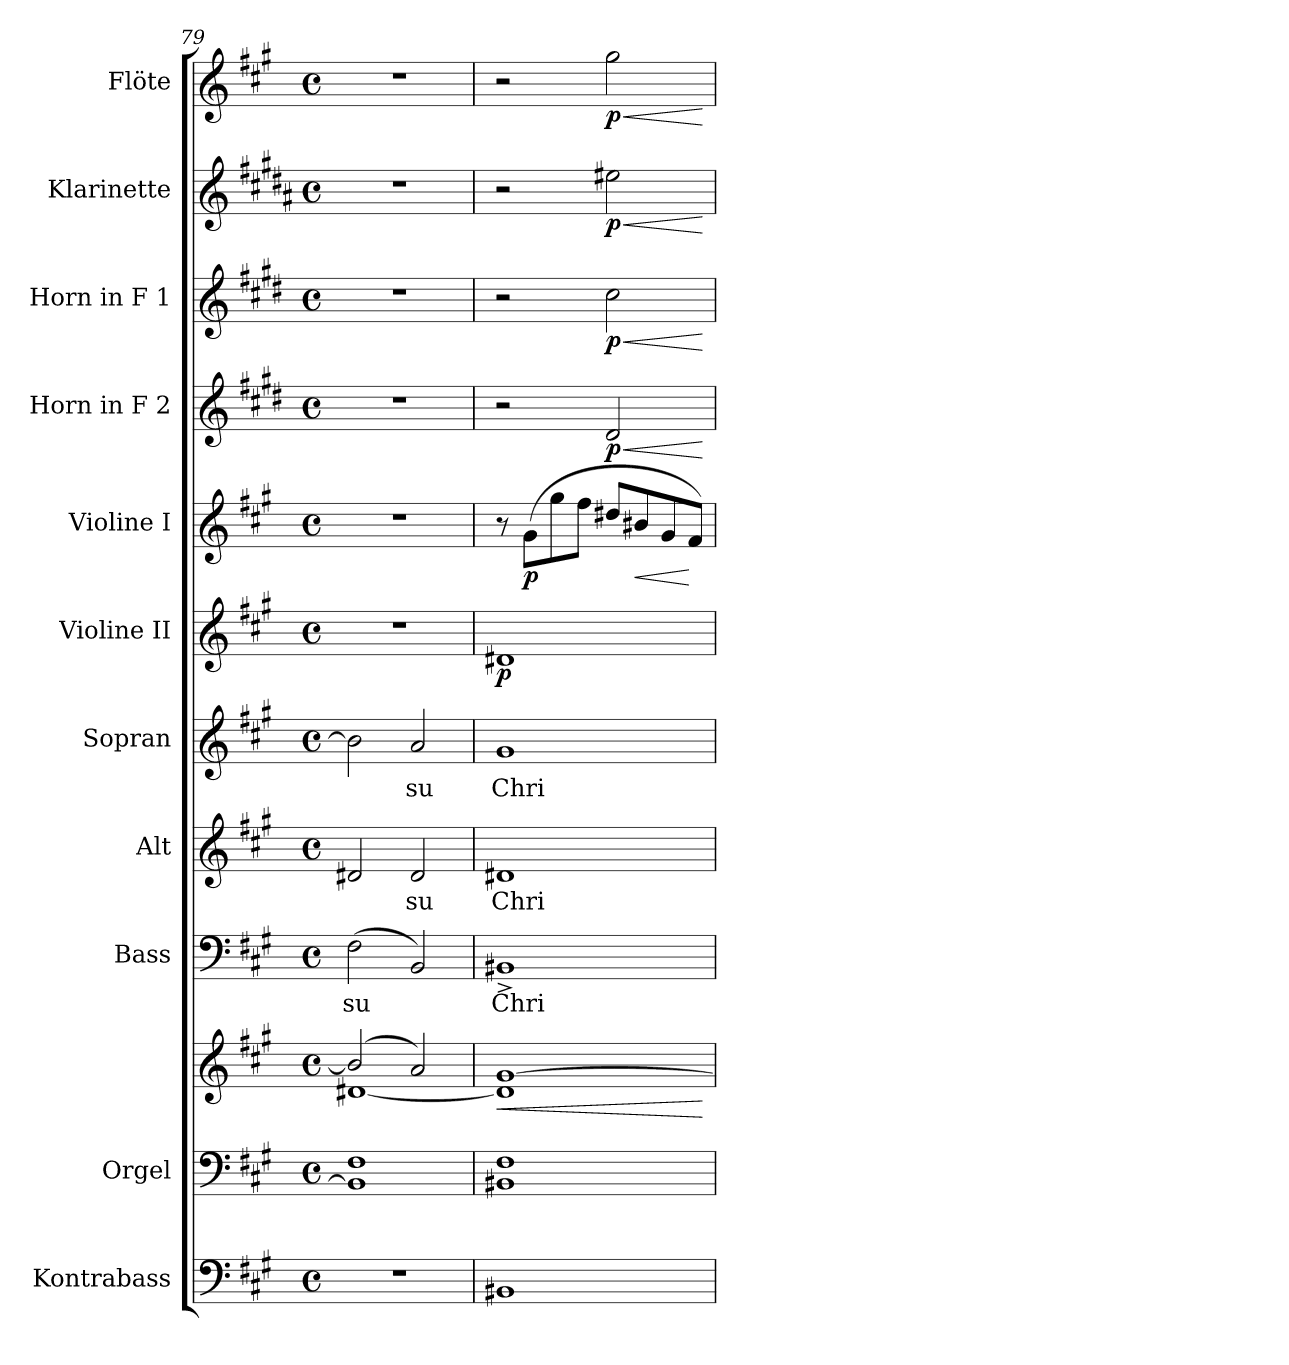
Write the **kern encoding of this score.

**kern	**kern	**kern	**dynam	**kern	**text	**kern	**text	**kern	**text	**kern	**dynam	**kern	**dynam	**kern	**dynam	**kern	**dynam	**kern	**dynam	**kern	**dynam
*part11	*part10	*part10	*part10	*part9	*part9	*part8	*part8	*part7	*part7	*part6	*part6	*part5	*part5	*part4	*part4	*part3	*part3	*part2	*part2	*part1	*part1
*staff12	*staff11	*staff10	*staff10/11	*staff9	*staff9	*staff8	*staff8	*staff7	*staff7	*staff6	*staff6	*staff5	*staff5	*staff4	*staff4	*staff3	*staff3	*staff2	*staff2	*staff1	*staff1
*I"Kontrabass	*I"Orgel	*	*	*I"Bass	*	*I"Alt	*	*I"Sopran	*	*I"Violine II	*	*I"Violine I	*	*I"Horn in F 2	*	*I"Horn in F 1	*	*I"Klarinette	*	*I"Flöte	*
*I'Kb.	*I'Org.	*	*	*I'B.	*	*I'A.	*	*I'S.	*	*I'Vl. II	*	*I'Vl. I	*	*	*	*	*	*I'Kl.	*	*I'Fl.	*
*clefF4	*clefF4	*clefG2	*	*clefF4	*	*clefG2	*	*clefG2	*	*clefG2	*	*clefG2	*	*clefG2	*	*clefG2	*	*clefG2	*	*clefG2	*
*ITrd7c12	*	*	*	*	*	*	*	*	*	*	*	*	*	*ITrd4c7	*	*ITrd4c7	*	*ITrd1c2	*	*	*
*k[f#c#g#]	*k[f#c#g#]	*k[f#c#g#]	*	*k[f#c#g#]	*	*k[f#c#g#]	*	*k[f#c#g#]	*	*k[f#c#g#]	*	*k[f#c#g#]	*	*k[f#c#g#]	*	*k[f#c#g#]	*	*k[f#c#g#]	*	*k[f#c#g#]	*
*A:	*A:	*A:	*	*A:	*	*A:	*	*A:	*	*A:	*	*A:	*	*A:	*	*A:	*	*A:	*	*A:	*
*M4/4	*M4/4	*M4/4	*	*M4/4	*	*M4/4	*	*M4/4	*	*M4/4	*	*M4/4	*	*M4/4	*	*M4/4	*	*M4/4	*	*M4/4	*
*met(c)	*met(c)	*met(c)	*	*met(c)	*	*met(c)	*	*met(c)	*	*met(c)	*	*met(c)	*	*met(c)	*	*met(c)	*	*met(c)	*	*met(c)	*
=79	=79	=79	=79	=79	=79	=79	=79	=79	=79	=79	=79	=79	=79	=79	=79	=79	=79	=79	=79	=79	=79
*	*	*^	*	*	*	*	*	*	*	*	*	*	*	*	*	*	*	*	*	*	*
!	!	!	!	!	!	!LO:LY:b	!	!	!	!	!	!	!	!	!	!	!	!	!	!	!	!
1r	1BB] 1F#	(2b/]	[<1d#X	.	(>2F#\	-su	2d#X/	.	2b\]	.	1r	.	1r	.	1r	.	1r	.	1r	.	1r	.
!	!	!	!	!	!	!	!	!LO:LY:b	!	!LO:LY:b	!	!	!	!	!	!	!	!	!	!	!	!
.	.	2a/)	.	.	2BB/)	.	2d#/	-su	2a/	-su	.	.	.	.	.	.	.	.	.	.	.	.
=80	=80	=80	=80	=80	=80	=80	=80	=80	=80	=80	=80	=80	=80	=80	=80	=80	=80	=80	=80	=80	=80	=80
!	!	!	!	!LO:HP:b	!	!LO:LY:b	!	!LO:LY:b	!	!LO:LY:b	!	!LO:DY:b	!	!	!	!	!	!	!	!	!	!
1BBB#X	1BB#X 1F#	[>1g#	1d#]	<	1BB#X^>	Chri-	1d#X	Chri-	1g#	Chri-	1d#X	p	8r	.	2r	.	2r	.	2r	.	2r	.
!	!	!	!	!	!	!	!	!	!	!	!	!	!	!LO:DY:b	!	!	!	!	!	!	!	!
.	.	.	.	.	.	.	.	.	.	.	.	.	(>8g#\L	p	.	.	.	.	.	.	.	.
.	.	.	.	.	.	.	.	.	.	.	.	.	8gg#\	.	.	.	.	.	.	.	.	.
.	.	.	.	.	.	.	.	.	.	.	.	.	8ff#\J	.	.	.	.	.	.	.	.	.
!	!	!	!	!	!	!	!	!	!	!	!	!	!	!	!	!LO:HP:b	!	!LO:HP:b	!	!LO:HP:b	!	!LO:HP:b
!	!	!	!	!	!	!	!	!	!	!	!	!	!	!	!	!LO:DY:n=1:b	!	!LO:DY:n=1:b	!	!LO:DY:n=1:b	!	!LO:DY:n=1:b
.	.	.	.	.	.	.	.	.	.	.	.	.	8dd#X/L	.	2G#/	< p	2f#\	< p	2dd#X\	< p	2gg#\	< p
!	!	!	!	!	!	!	!	!	!	!	!	!	!	!LO:HP:b	!	!	!	!	!	!	!	!
.	.	.	.	.	.	.	.	.	.	.	.	.	8b#X/	<	.	.	.	.	.	.	.	.
.	.	.	.	.	.	.	.	.	.	.	.	.	8g#/	.	.	.	.	.	.	.	.	.
.	.	.	.	.	.	.	.	.	.	.	.	.	8f#/J)	[	.	.	.	.	.	.	.	.
*	*	*v	*v	*	*	*	*	*	*	*	*	*	*	*	*	*	*	*	*	*	*	*
.	.	.	[	.	.	.	.	.	.	.	.	.	.	.	[	.	[	.	[	.	[
=	=	=	=	=	=	=	=	=	=	=	=	=	=	=	=	=	=	=	=	=	=
*-	*-	*-	*-	*-	*-	*-	*-	*-	*-	*-	*-	*-	*-	*-	*-	*-	*-	*-	*-	*-	*-
